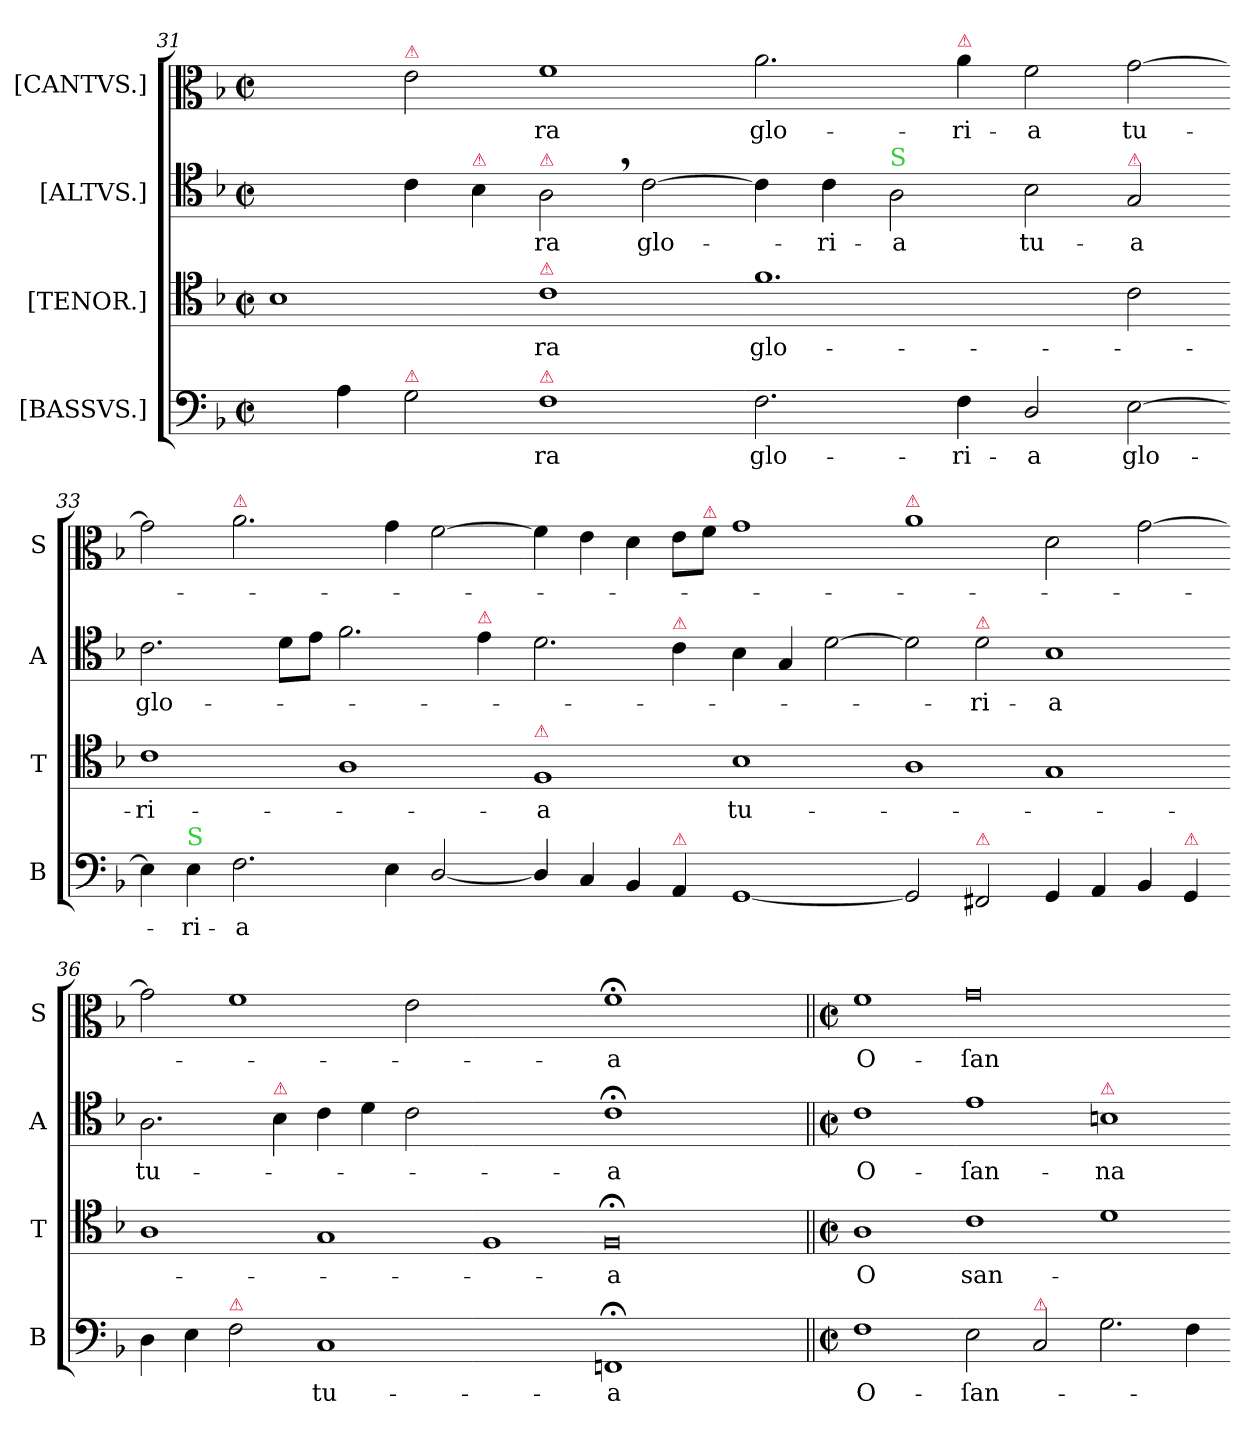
**kern	**text	**kern	**text	**kern	**text	**kern	**text
*part4	*part4	*part3	*part3	*part2	*part2	*part1	*part1
*staff4	*staff4	*staff3	*staff3	*staff2	*staff2	*staff1	*staff1
*I"[BASSVS.]	*	*I"[TENOR.]	*	*I"[ALTVS.]	*	*I"[CANTVS.]	*
*I'B	*	*I'T	*	*I'A	*	*I'S	*
*clefF4	*	*clefC4	*	*clefC4	*	*clefC3	*
*k[b-]	*	*k[b-]	*	*k[b-]	*	*k[b-]	*
*M2/1	*	*M2/1	*	*M2/1	*	*M2/1	*
*met(c|)	*	*met(c|)	*	*met(c|)	*	*met(c|)	*
=31	=31	=31	=31	=31	=31	=31	=31
4ryy	.	1B-	.	2ryy	.	2ryy	.
4A\	.	.	.	.	.	.	.
!	!	!	!	!	!	!LO:TX:a:color=crimson:t=⚠	!
!LO:TX:a:color=crimson:t=⚠	!	!	!	!	!	!	!
2G\	.	.	.	4c\	.	2e\	.
!	!	!	!	!LO:TX:a:color=crimson:t=⚠	!	!	!
.	.	.	.	4B-\	.	.	.
!	!	!	!	!LO:TX:a:color=crimson:t=⚠	!	!	!
!	!	!LO:TX:a:color=crimson:t=⚠	!	!	!	!	!
!LO:TX:a:color=crimson:t=⚠	!	!	!	!	!	!	!
1F	-ra	1c	-ra	2A,\	-ra	1f	-ra
.	.	.	.	[2c\	glo-	.	.
=32-	=32-	=32-	=32-	=32-	=32-	=32-	=32-
2.F\	glo-	1.f	glo-	4c\]	.	2.a\	glo-
.	.	.	.	4c\	-ri-	.	.
!	!	!	!	!LO:TX:a:color=limegreen:t=S	!	!	!
.	.	.	.	2A\	-a	.	.
!	!	!	!	!	!	!LO:TX:a:color=crimson:t=⚠	!
4F\	-ri-	.	.	.	.	4a\	-ri-
2D/	-a	.	.	2B-\	tu-	2f\	-a
!	!	!	!	!LO:TX:a:color=crimson:t=⚠	!	!	!
[2E\	glo-	2c\	.	2G/	-a	[2g\	tu-
=33-	=33-	=33-	=33-	=33-	=33-	=33-	=33-
4E\]	.	1c	-ri-	2.c\	glo-	2g\]	.
!LO:TX:a:color=limegreen:t=S	!	!	!	!	!	!	!
4E\	-ri-	.	.	.	.	.	.
!	!	!	!	!	!	!LO:TX:a:color=crimson:t=⚠	!
2.F\	-a	.	.	.	.	2.a\	.
.	.	.	.	8d\L	.	.	.
.	.	.	.	8e\J	.	.	.
.	.	1A	.	2.f\	.	.	.
4E\	.	.	.	.	.	4g\	.
[2D/	.	.	.	.	.	[2f\	.
!	!	!	!	!LO:TX:a:color=crimson:t=⚠	!	!	!
.	.	.	.	4e\	.	.	.
=34-	=34-	=34-	=34-	=34-	=34-	=34-	=34-
!	!	!LO:TX:a:color=crimson:t=⚠	!	!	!	!	!
4D/]	.	1F	-a	2.d\	.	4f\]	.
4C/	.	.	.	.	.	4e\	.
4BB-/	.	.	.	.	.	4d\	.
!	!	!	!	!LO:TX:a:color=crimson:t=⚠	!	!	!
!LO:TX:a:color=crimson:t=⚠	!	!	!	!	!	!	!
4AA/	.	.	.	4c\	.	8e\L	.
!	!	!	!	!	!	!LO:TX:a:color=crimson:t=⚠	!
.	.	.	.	.	.	8f\J	.
[1GG	.	1B-	tu-	4B-\	.	1g	.
.	.	.	.	4G/	.	.	.
.	.	.	.	[2d\	.	.	.
=35-	=35-	=35-	=35-	=35-	=35-	=35-	=35-
!	!	!	!	!	!	!LO:TX:a:color=crimson:t=⚠	!
2GG]	.	1A	.	2d\]	.	1a	.
!	!	!	!	!LO:TX:a:color=crimson:t=⚠	!	!	!
!LO:TX:a:color=crimson:t=⚠	!	!	!	!	!	!	!
2FF#X/	.	.	.	2d\	-ri-	.	.
4GG/	.	1G	.	1B-	-a	2d\	.
4AA/	.	.	.	.	.	.	.
4BB-/	.	.	.	.	.	[2g\	.
!LO:TX:a:color=crimson:t=⚠	!	!	!	!	!	!	!
4GG/	.	.	.	.	.	.	.
=36-	=36-	=36-	=36-	=36-	=36-	=36-	=36-
4D\	.	1A	.	2.A\	tu-	2g\]	.
4E\	.	.	.	.	.	.	.
!LO:TX:a:color=crimson:t=⚠	!	!	!	!	!	!	!
2F\	.	.	.	.	.	1f	.
!	!	!	!	!LO:TX:a:color=crimson:t=⚠	!	!	!
.	.	.	.	4B-\	.	.	.
1C	tu-	1G	.	4c\	.	.	.
.	.	.	.	4d\	.	.	.
.	.	.	.	2c\	.	2e\	.
=37-	=37-	=37-	=37-	=37-	=37-	=37-	=37-
1ryy	.	1F	.	1ryy	.	1ryy	.
=38-	=38-	=38-	=38-	=38-	=38-	=38-	=38-
1FFn;<	-a	0F;<	-a	1c;	-a	1f;	-a
1ryy	.	.	.	1ryy	.	1ryy	.
=39||	=39||	=39||	=39||	=39||	=39||	=39||	=39||
*M2/1	*	*M2/1	*	*M2/1	*	*M2/1	*
*met(c|)	*	*met(c|)	*	*met(c|)	*	*met(c|)	*
1F	O-	1A	O	1c	O-	1f	O-
=40-	=40-	=40-	=40-	=40-	=40-	=40-	=40-
2E\	ſan-	1c	san-	1e	-ſan-	0g	-ſan-
!LO:TX:a:color=crimson:t=⚠	!	!	!	!	!	!	!
2C/	.	.	.	.	.	.	.
!	!	!	!	!LO:TX:a:color=crimson:t=⚠	!	!	!
2.G\	.	1d	.	1Bn	-na	.	.
4F\	.	.	.	.	.	.	.
=-	=-	=-	=-	=-	=-	=-	=-
*-	*-	*-	*-	*-	*-	*-	*-
